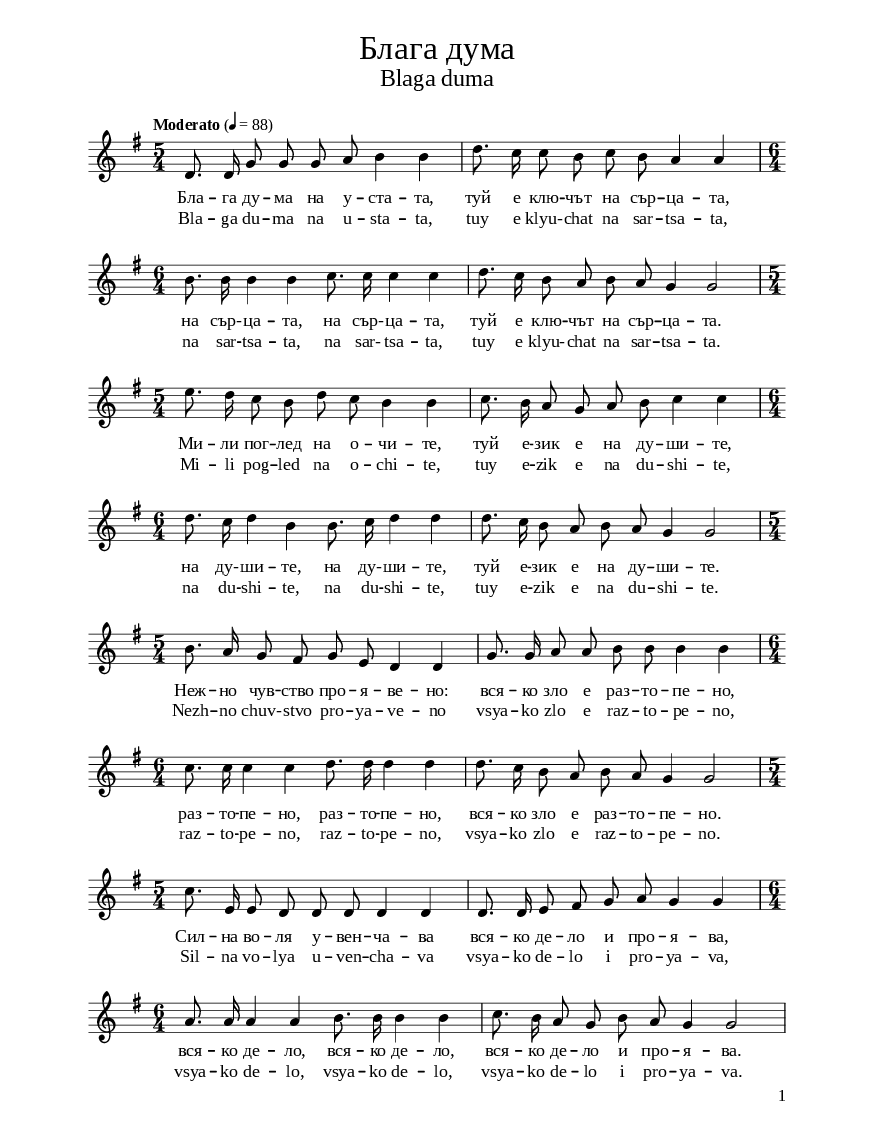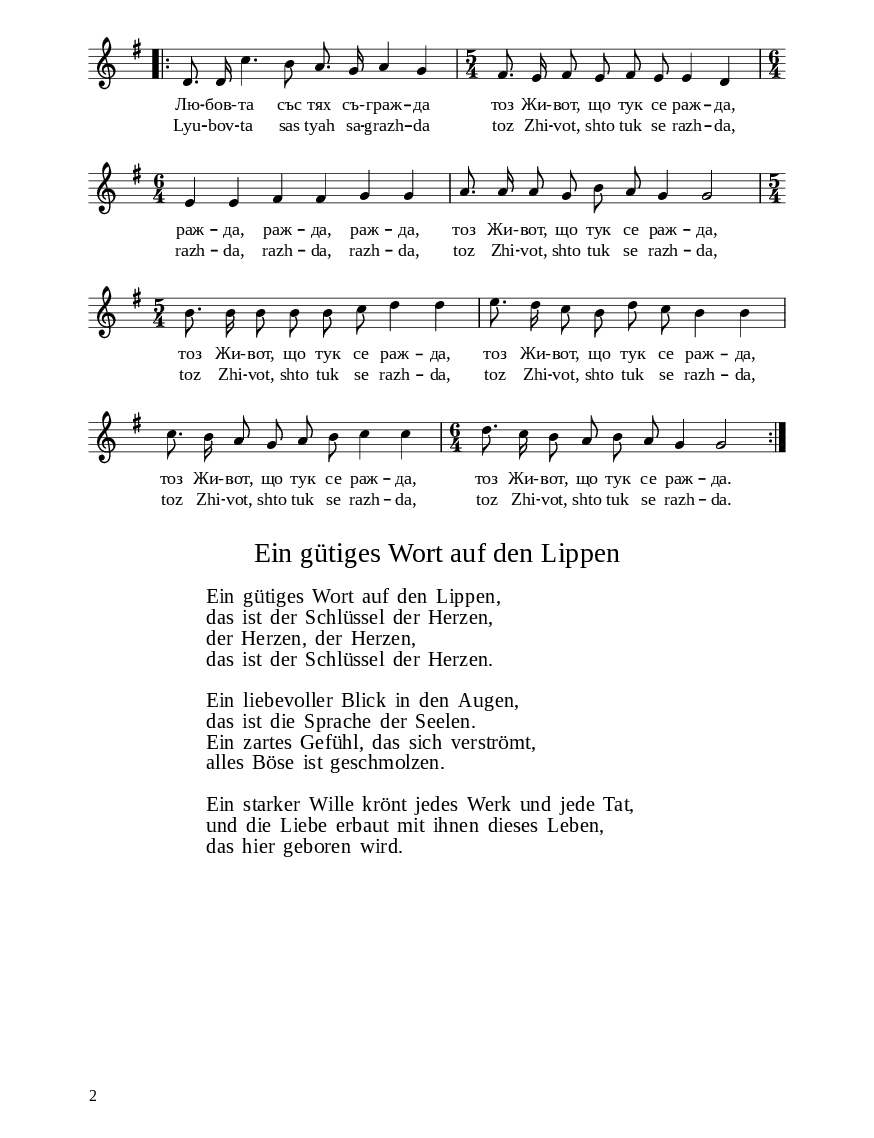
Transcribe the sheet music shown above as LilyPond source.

\version "2.22.1"

% include paper part and global functions
\include "include/globals.ily"

\bookpart {
  \include "include/bookpart-paper.ily"
  \score {
    \include "include/score-layout.ily"

    \new Voice \absolute {
      \clef treble
      \key g \major
      \time 5/4
      \tempoFunc "Moderato" 4 "88"
      \autoBeamOff

      d'8. d'16 g'8 g' g' a' b'4 b' | d''8. c''16 c''8 b' c'' b' a'4 a' \break |

      \time 6/4  b'8. b'16 b'4 b' c''8. c''16 c''4 c'' | d''8. c''16 b'8 a' b' a' g'4 g'2 \break |

      \time 5/4  e''8. d''16 c''8 b' d'' c'' b'4 b' | c''8. b'16 a'8 g' a' b' c''4 c'' \break |

      \time 6/4  d''8. c''16 d''4 b' b'8. c''16 d''4 d'' | d''8. c''16 b'8 a' b' a' g'4 g'2 \break |

      \time 5/4  b'8. a'16 g'8 fis' g' e' d'4 d' | g'8. g'16 a'8 a' b' b' b'4 b' \break |

      \time 6/4  c''8. c''16 c''4 c'' d''8. d''16 d''4 d'' | d''8. c''16 b'8 a' b' a' g'4 g'2 \break |

      \time 5/4  c''8. e'16 e'8 d' d' d' d'4 d' | d'8. d'16 e'8 fis' g' a' g'4 g' | \break

      \time 6/4  a'8. a'16 a'4 a' b'8. b'16 b'4 b' | c''8. b'16 a'8 g' b' a' g'4 g'2 \break |


      \repeat volta 2 {
        d'8. d'16 c''4. b'8 a'8. g'16 a'4 g' | \time 5/4  fis'8. e'16 fis'8 e' fis' e' e'4 d' \break |

        \time 6/4  e'4 e' fis' fis' g' g' | a'8. a'16 a'8 g' b' a' g'4 g'2 \break |

        \time 5/4  b'8. b'16 b'8 b' b' c'' d''4 d'' | e''8. d''16 c''8 b' d'' c'' b'4 b' \break |

        c''8. b'16 a'8 g' a' b' c''4 c'' | \time 6/4  d''8. c''16 b'8 a' b' a' g'4 g'2 \break |
      }
    }

    \addlyrics {
      Бла -- га ду
      -- ма на у -- ста -- та, туй е клю -- чът на
      сър -- ца -- та, на "сър-" -- ца -- та, на "сър-" --
      ца -- та, туй е клю -- чът на сър -- ца -- та.
      Ми -- ли пог -- лед на о -- чи -- те, туй е --
      зик е на ду -- ши -- те, на "ду-" -- ши -- те, на
      "ду-" -- ши -- те, туй е -- зик е на ду -- ши --
      те. Неж -- но чув -- ство про -- я -- ве -- но:
      вся -- ко зло е раз -- то -- пе -- но, раз -- то
      -- пе -- но, раз -- то -- пе -- но, вся -- ко зло
      е раз -- то -- пе -- но. Сил -- на во -- ля у --
      вен -- ча -- ва вся -- ко де -- ло и про -- я --
      ва, вся -- ко де -- ло, вся -- ко де -- ло, вся
      -- ко де -- ло и про -- я -- ва. Лю -- "бов-" -- та
      със тях "съ-" -- граж -- да тоз "Жи-" -- вот, що тук
      се раж -- да, раж -- да, раж -- да, раж -- да,
      тоз "Жи-" -- вот, що тук се раж -- да, тоз "Жи-" --
      вот, що тук се раж -- да, тоз "Жи-" -- вот, що
      тук се раж -- да, тоз "Жи-" -- вот, що тук се раж
      -- да, тоз "Жи-" -- вот, що тук се раж -- да.
    }
    \addlyrics {
      Bla -- ga du -- ma
      na u -- sta -- ta, tuy e "klyu-" -- chat na sar -- tsa -- ta, na
      sar -- tsa -- ta, na "sar-" -- tsa -- ta, tuy e "klyu-" -- chat na sar
      -- tsa -- ta. Mi -- li pog -- led na o -- chi -- te, tuy e --
      zik e na du -- shi -- te, na du -- shi -- te, na du -- shi --
      te, tuy e -- zik e na du -- shi -- te. Nezh -- no "chuv-" -- stvo
      pro -- ya -- ve -- no vsya -- ko zlo e raz -- to -- pe -- no, raz
      -- to -- pe -- no, raz -- to -- pe -- no, vsya -- ko zlo e raz
      -- to -- pe -- no. Sil -- na vo -- lya u -- ven -- cha -- va vsya
      -- ko de -- lo i pro -- ya -- va, vsya -- ko de -- lo, vsya --
      ko de -- lo, vsya -- ko de -- lo i pro -- ya -- va. Lyu -- bov
      -- ta sas tyah sa -- grazh -- da toz Zhi -- vot, shto tuk se razh
      -- da, razh -- da, razh -- da, razh -- da, toz Zhi -- vot,
      shto tuk se razh -- da, toz Zhi -- vot, shto tuk se razh --
      da, toz Zhi -- vot, shto tuk se razh -- da, toz Zhi -- vot,
      shto tuk se razh -- da, toz Zhi -- vot, shto tuk se razh --
      da.}
      
      \header {
        title = \titleFunc "Блага дума" "Blaga duma"
      }

      \midi{}

    } % score

    
    % include foreign translation(s) of the song
    \version "2.24.0"

\markup \fill-line { \fontsize #deTitleFontSize "Ein gütiges Wort auf den Lippen" }
\markup \null
\markup \null
\markup \fontsize #deCoupletFontSize {
  \hspace #10
  \override #`(baseline-skip . ,deCoupletBaselineSkip)

  \column {
    \line { " "Ein gütiges Wort auf den Lippen, }

    \line { " "das ist der Schlüssel der Herzen,}

    \line { " "der Herzen, der Herzen,}

    \line { " "das ist der Schlüssel der Herzen.}
    \line { " " }

    \line { " "Ein liebevoller Blick in den Augen,}

    \line { " "das ist die Sprache der Seelen.}

    \line { " "Ein zartes Gefühl, das sich verströmt,}

    \line { " "alles Böse ist geschmolzen.}
    \line { " " }

    \line { " "Ein starker Wille krönt jedes Werk und jede Tat,}

    \line { " "und die Liebe erbaut mit ihnen dieses Leben, }

    \line { " "das hier geboren wird.}

  }
}


  } % bookpart
